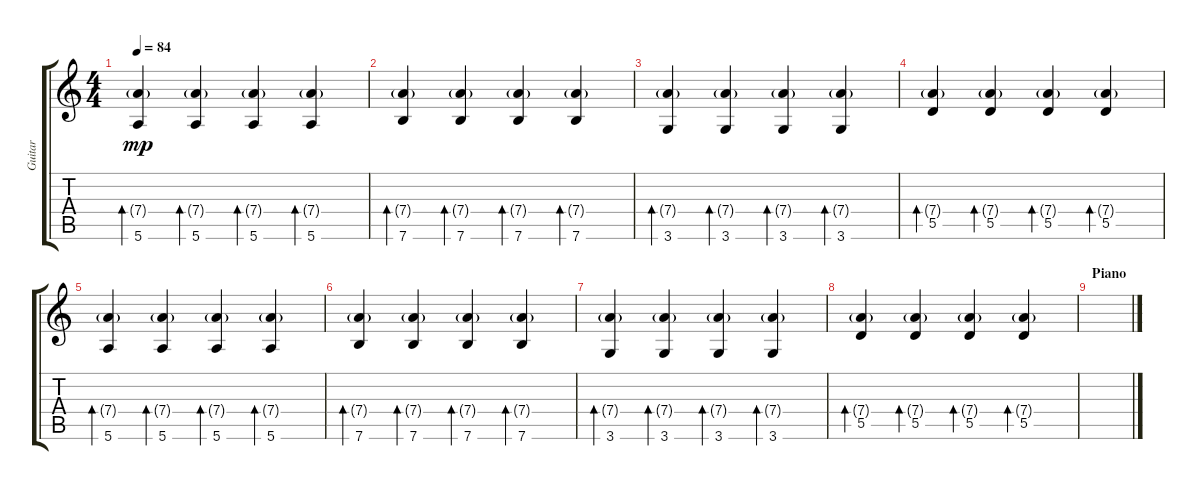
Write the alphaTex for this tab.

\track ("Guitar" "Guitar") {instrument acousticguitarnylon}
\staff {score tabs}
\tuning (E4 B3 G3 D3 A2 E2) {hide}
\ts (4 4)
\tempo 84
\clef g2
\ks c
(7.4{g} 5.6).4{bd 120 dy mp} (7.4{g} 5.6).4{bd 120} (7.4{g} 5.6).4{bd 120} (7.4{g} 5.6).4{bd 120} |
(7.4{g} 7.6).4{bd 120} (7.4{g} 7.6).4{bd 120} (7.4{g} 7.6).4{bd 120} (7.4{g} 7.6).4{bd 120} |
(7.4{g} 3.6).4{bd 120} (7.4{g} 3.6).4{bd 120} (7.4{g} 3.6).4{bd 120} (7.4{g} 3.6).4{bd 120} |
(7.4{g} 5.5).4{bd 120} (7.4{g} 5.5).4{bd 120} (7.4{g} 5.5).4{bd 120} (7.4{g} 5.5).4{bd 120} |
(7.4{g} 5.6).4{bd 120} (7.4{g} 5.6).4{bd 120} (7.4{g} 5.6).4{bd 120} (7.4{g} 5.6).4{bd 120} |
(7.4{g} 7.6).4{bd 120} (7.4{g} 7.6).4{bd 120} (7.4{g} 7.6).4{bd 120} (7.4{g} 7.6).4{bd 120} |
(7.4{g} 3.6).4{bd 120} (7.4{g} 3.6).4{bd 120} (7.4{g} 3.6).4{bd 120} (7.4{g} 3.6).4{bd 120} |
(7.4{g} 5.5).4{bd 120} (7.4{g} 5.5).4{bd 120} (7.4{g} 5.5).4{bd 120} (7.4{g} 5.5).4{bd 120} |
\section ("" "Piano")
